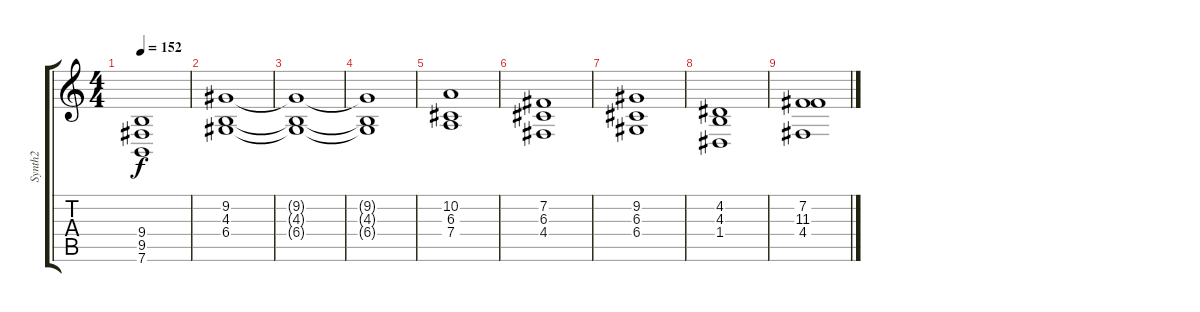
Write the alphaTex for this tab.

\track ("Synth2" "Synth2") {instrument synthstrings2}
\staff {score tabs}
\tuning (E4 B3 G3 D3 A2 E2) {hide}
\ts (4 4)
\tempo 152
\clef g2
\ks c
(9.4{t} 9.5{t} 7.6{t}).1{dy f} |
(9.2 4.3 6.4).1 |
(9.2{t} 4.3{t} 6.4{t}).1 |
(9.2{t} 4.3{t} 6.4{t}).1 |
(10.2 6.3 7.4).1 |
(7.2 6.3 4.4).1 |
(9.2 6.3 6.4).1 |
(4.2 4.3 1.4).1 |
(7.2 11.3 4.4).1
